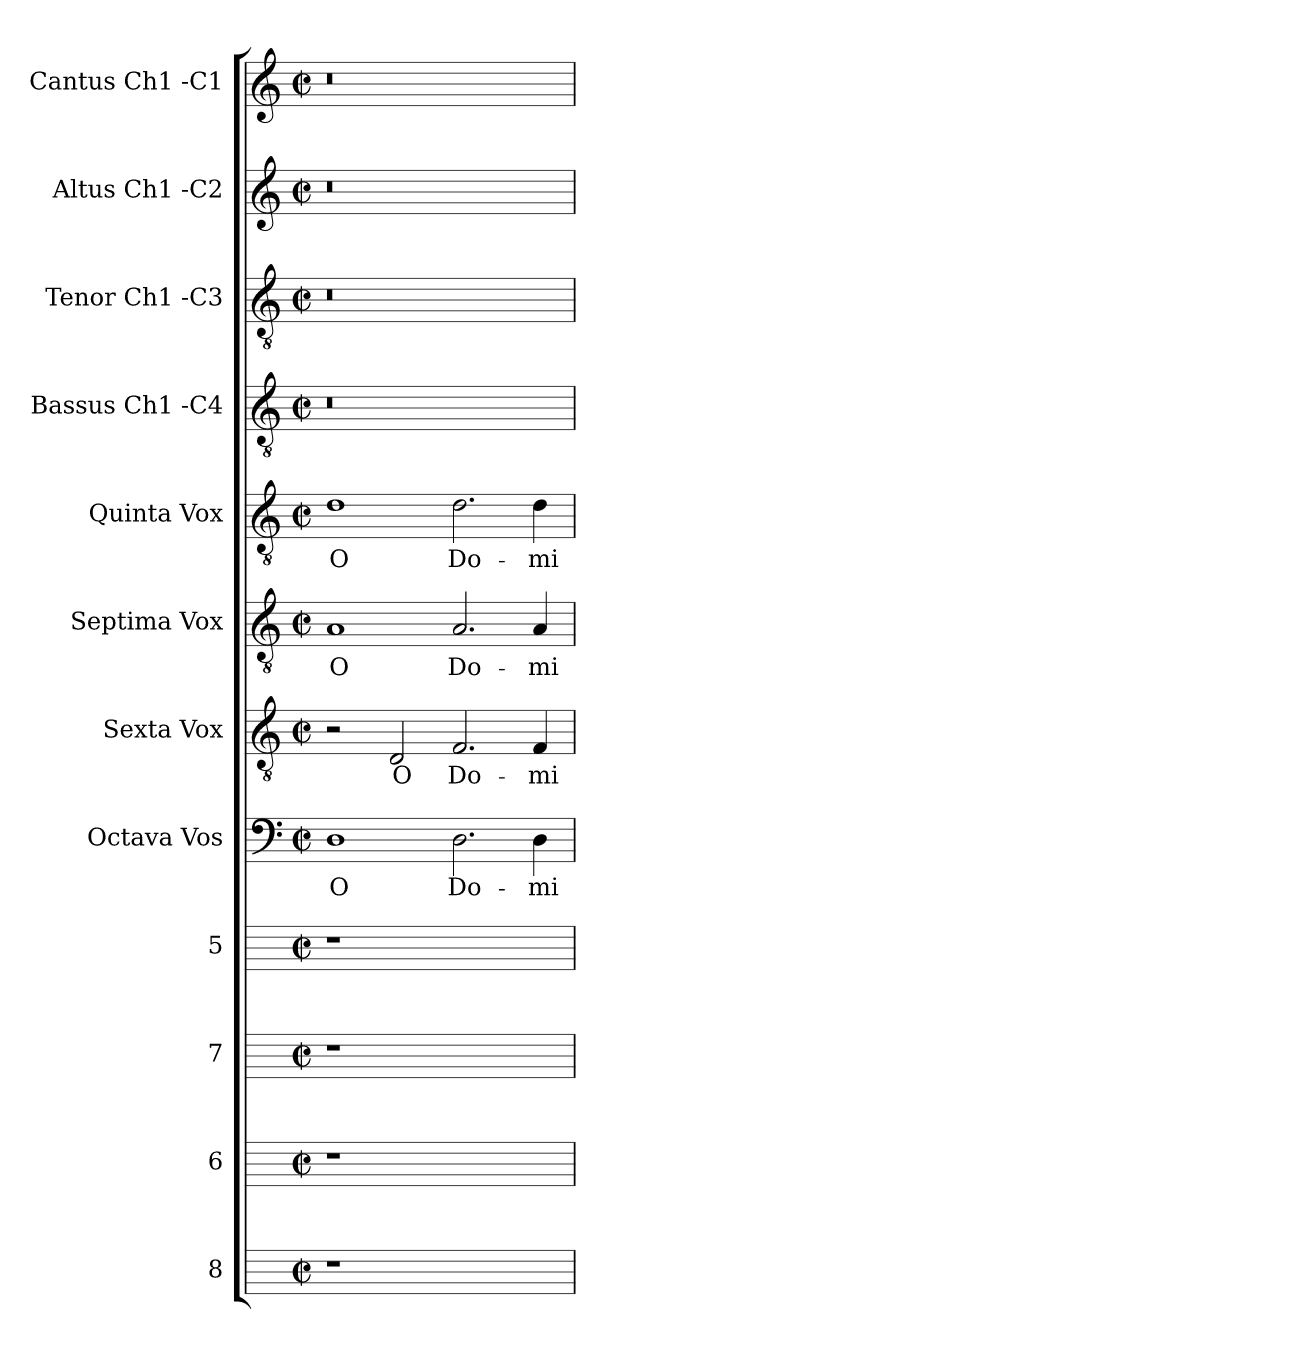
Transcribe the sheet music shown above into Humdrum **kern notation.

**kern	**kern	**kern	**kern	**kern	**text	**kern	**text	**kern	**text	**kern	**text	**kern	**kern	**kern	**kern
*part12	*part11	*part10	*part9	*part8	*part8	*part7	*part7	*part6	*part6	*part5	*part5	*part4	*part3	*part2	*part1
*staff12	*staff11	*staff10	*staff9	*staff8	*staff8	*staff7	*staff7	*staff6	*staff6	*staff5	*staff5	*staff4	*staff3	*staff2	*staff1
*I"8	*I"6	*I"7	*I"5	*I"Octava  Vos	*	*I"Sexta  Vox	*	*I"Septima  Vox	*	*I"Quinta  Vox	*	*I"Bassus  Ch1 -C4	*I"Tenor  Ch1 -C3	*I"Altus  Ch1 -C2	*I"Cantus  Ch1 -C1
*	*	*	*	*	*	*	*	*	*	*	*	*I'B	*I'T	*I'A	*I'C
!!LO:PB:g=z
*stria5	*stria5	*stria5	*stria5	*stria5	*	*stria5	*	*stria5	*	*stria5	*	*stria5	*stria5	*stria5	*stria5
*	*	*	*	*clefF4	*	*clefGv2	*	*clefGv2	*	*clefGv2	*	*clefGv2	*clefGv2	*clefG2	*clefG2
*k[]	*k[]	*k[]	*k[]	*k[]	*	*k[]	*	*k[]	*	*k[]	*	*k[]	*k[]	*k[]	*k[]
*C:	*C:	*C:	*C:	*C:	*	*C:	*	*C:	*	*C:	*	*C:	*C:	*C:	*C:
*M2/2	*M2/2	*M2/2	*M2/2	*M2/2	*	*M2/2	*	*M2/2	*	*M2/2	*	*M2/2	*M2/2	*M2/2	*M2/2
*met(c|)	*met(c|)	*met(c|)	*met(c|)	*met(c|)	*	*met(c|)	*	*met(c|)	*	*met(c|)	*	*met(c|)	*met(c|)	*met(c|)	*met(c|)
=1	=1	=1	=1	=1	=1	=1	=1	=1	=1	=1	=1	=1	=1	=1	=1
!	!	!	!	!	!LO:LY:b:cj	!	!	!	!LO:LY:b:cj	!	!LO:LY:b:cj	!	!	!	!
1r	1r	1r	1r	1D	O	2r	.	1A	O	1d	O	0r	0r	0r	0r
!	!	!	!	!	!	!	!LO:LY:b:cj	!	!	!	!	!	!	!	!
.	.	.	.	.	.	2D/	O	.	.	.	.	.	.	.	.
!	!	!	!	!	!LO:LY:b:cj	!	!LO:LY:b:cj	!	!LO:LY:b:cj	!	!LO:LY:b:cj	!	!	!	!
1ryy	1ryy	1ryy	1ryy	2.D\	Do-	2.F/	Do-	2.A/	Do-	2.d\	Do-	.	.	.	.
!	!	!	!	!	!LO:LY:b:cj	!	!LO:LY:b:cj	!	!LO:LY:b:cj	!	!LO:LY:b:cj	!	!	!	!
.	.	.	.	4D\	-mi-	4F/	-mi-	4A/	-mi-	4d\	-mi-	.	.	.	.
=	=	=	=	=	=	=	=	=	=	=	=	=	=	=	=
*-	*-	*-	*-	*-	*-	*-	*-	*-	*-	*-	*-	*-	*-	*-	*-
